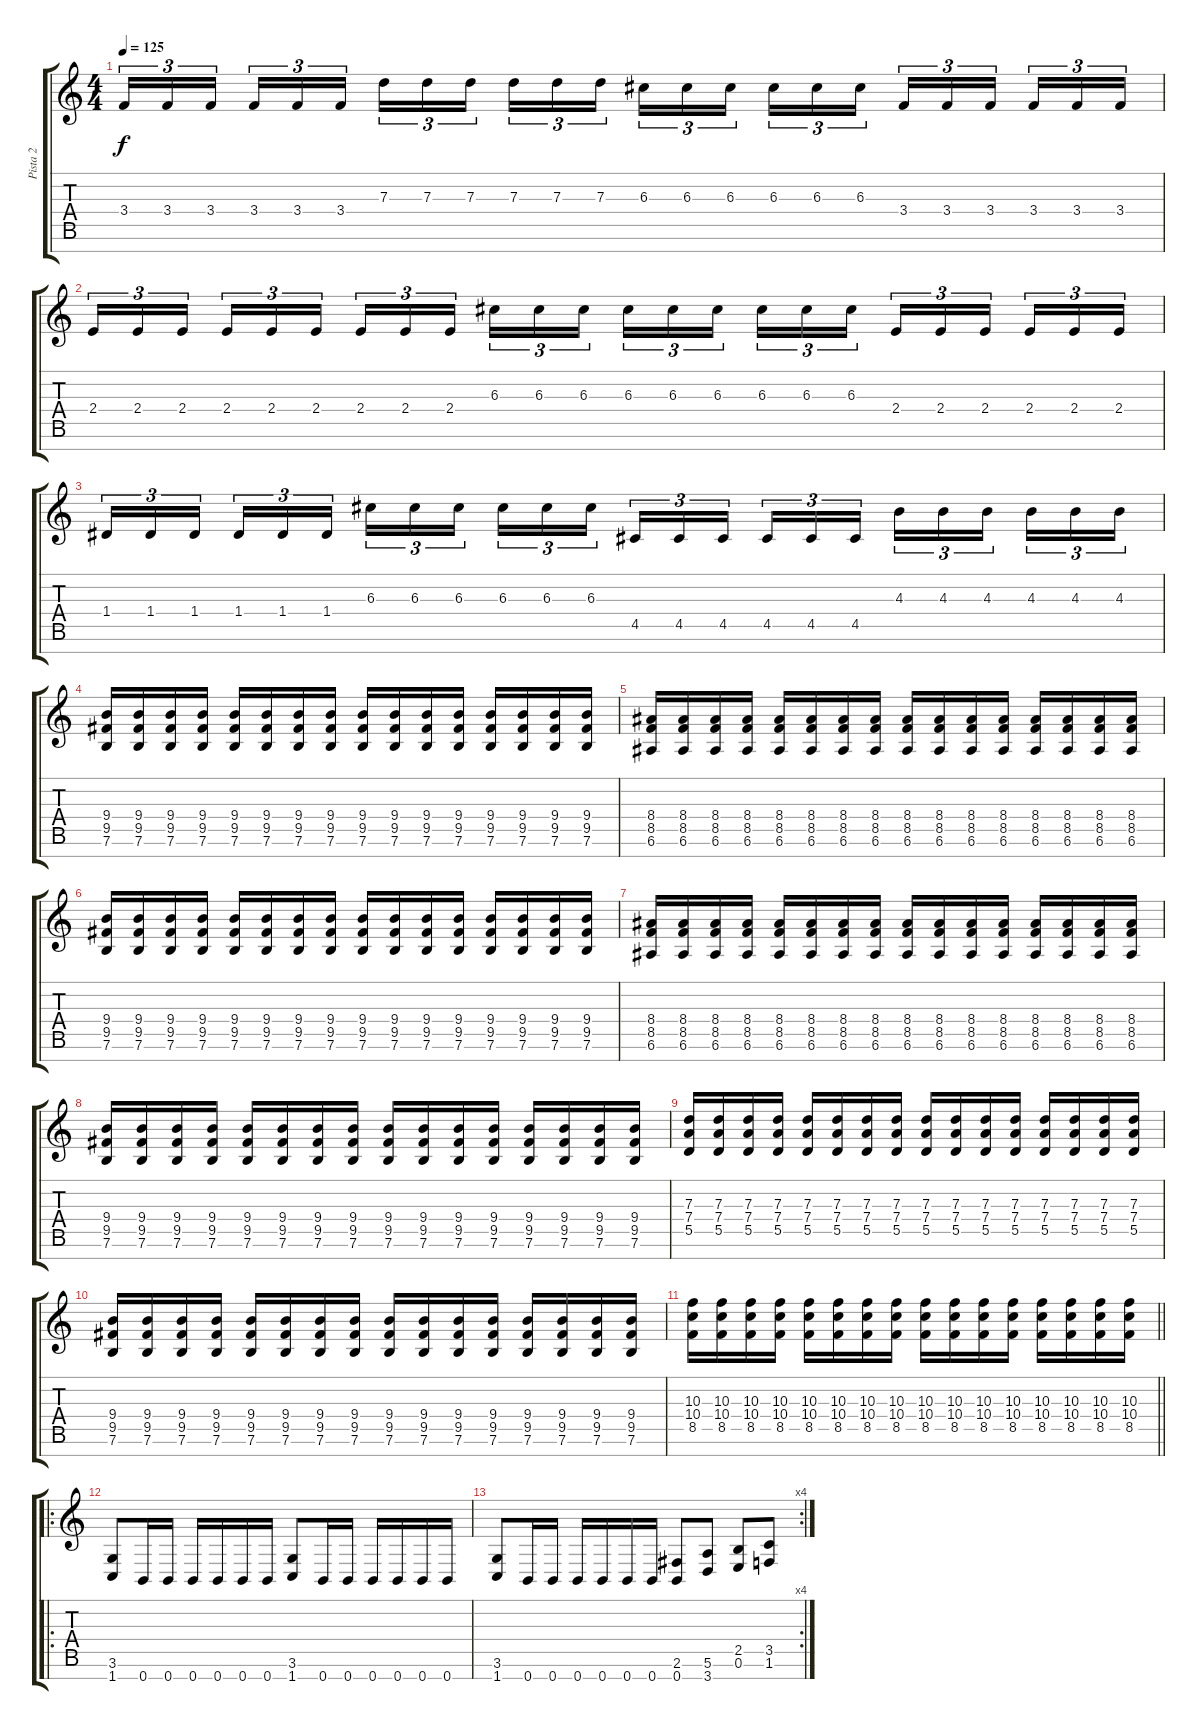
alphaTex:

\track ("Pista 2" "Pista 2") {instrument distortionguitar}
\staff {score tabs}
\tuning (E4 B3 G3 D3 A2 E2 B1) {hide}
\ts (4 4)
\tempo 125
\clef g2
\ks c
3.4.16{tu (3 2) dy f} 3.4.16{tu (3 2)} 3.4.16{tu (3 2) beam splitsecondary} 3.4.16{tu (3 2)} 3.4.16{tu (3 2)} 3.4.16{tu (3 2)} 7.3.16{tu (3 2)} 7.3.16{tu (3 2)} 7.3.16{tu (3 2) beam splitsecondary} 7.3.16{tu (3 2)} 7.3.16{tu (3 2)} 7.3.16{tu (3 2)} 6.3.16{tu (3 2)} 6.3.16{tu (3 2)} 6.3.16{tu (3 2) beam splitsecondary} 6.3.16{tu (3 2)} 6.3.16{tu (3 2)} 6.3.16{tu (3 2)} 3.4.16{tu (3 2)} 3.4.16{tu (3 2)} 3.4.16{tu (3 2) beam splitsecondary} 3.4.16{tu (3 2)} 3.4.16{tu (3 2)} 3.4.16{tu (3 2)} |
2.4.16{tu (3 2)} 2.4.16{tu (3 2)} 2.4.16{tu (3 2) beam splitsecondary} 2.4.16{tu (3 2)} 2.4.16{tu (3 2)} 2.4.16{tu (3 2)} 2.4.16{tu (3 2)} 2.4.16{tu (3 2)} 2.4.16{tu (3 2) beam splitsecondary} 6.3.16{tu (3 2)} 6.3.16{tu (3 2)} 6.3.16{tu (3 2)} 6.3.16{tu (3 2)} 6.3.16{tu (3 2)} 6.3.16{tu (3 2) beam splitsecondary} 6.3.16{tu (3 2)} 6.3.16{tu (3 2)} 6.3.16{tu (3 2)} 2.4.16{tu (3 2)} 2.4.16{tu (3 2)} 2.4.16{tu (3 2) beam splitsecondary} 2.4.16{tu (3 2)} 2.4.16{tu (3 2)} 2.4.16{tu (3 2)} |
1.4.16{tu (3 2)} 1.4.16{tu (3 2)} 1.4.16{tu (3 2) beam splitsecondary} 1.4.16{tu (3 2)} 1.4.16{tu (3 2)} 1.4.16{tu (3 2)} 6.3.16{tu (3 2)} 6.3.16{tu (3 2)} 6.3.16{tu (3 2) beam splitsecondary} 6.3.16{tu (3 2)} 6.3.16{tu (3 2)} 6.3.16{tu (3 2)} 4.5.16{tu (3 2)} 4.5.16{tu (3 2)} 4.5.16{tu (3 2) beam splitsecondary} 4.5.16{tu (3 2)} 4.5.16{tu (3 2)} 4.5.16{tu (3 2)} 4.3.16{tu (3 2)} 4.3.16{tu (3 2)} 4.3.16{tu (3 2) beam splitsecondary} 4.3.16{tu (3 2)} 4.3.16{tu (3 2)} 4.3.16{tu (3 2)} |
(9.4 9.5 7.6).16 (9.4 9.5 7.6).16 (9.4 9.5 7.6).16 (9.4 9.5 7.6).16 (9.4 9.5 7.6).16 (9.4 9.5 7.6).16 (9.4 9.5 7.6).16 (9.4 9.5 7.6).16 (9.4 9.5 7.6).16 (9.4 9.5 7.6).16 (9.4 9.5 7.6).16 (9.4 9.5 7.6).16 (9.4 9.5 7.6).16 (9.4 9.5 7.6).16 (9.4 9.5 7.6).16 (9.4 9.5 7.6).16 |
(8.4 8.5 6.6).16 (8.4 8.5 6.6).16 (8.4 8.5 6.6).16 (8.4 8.5 6.6).16 (8.4 8.5 6.6).16 (8.4 8.5 6.6).16 (8.4 8.5 6.6).16 (8.4 8.5 6.6).16 (8.4 8.5 6.6).16 (8.4 8.5 6.6).16 (8.4 8.5 6.6).16 (8.4 8.5 6.6).16 (8.4 8.5 6.6).16 (8.4 8.5 6.6).16 (8.4 8.5 6.6).16 (8.4 8.5 6.6).16 |
(9.4 9.5 7.6).16 (9.4 9.5 7.6).16 (9.4 9.5 7.6).16 (9.4 9.5 7.6).16 (9.4 9.5 7.6).16 (9.4 9.5 7.6).16 (9.4 9.5 7.6).16 (9.4 9.5 7.6).16 (9.4 9.5 7.6).16 (9.4 9.5 7.6).16 (9.4 9.5 7.6).16 (9.4 9.5 7.6).16 (9.4 9.5 7.6).16 (9.4 9.5 7.6).16 (9.4 9.5 7.6).16 (9.4 9.5 7.6).16 |
(8.4 8.5 6.6).16 (8.4 8.5 6.6).16 (8.4 8.5 6.6).16 (8.4 8.5 6.6).16 (8.4 8.5 6.6).16 (8.4 8.5 6.6).16 (8.4 8.5 6.6).16 (8.4 8.5 6.6).16 (8.4 8.5 6.6).16 (8.4 8.5 6.6).16 (8.4 8.5 6.6).16 (8.4 8.5 6.6).16 (8.4 8.5 6.6).16 (8.4 8.5 6.6).16 (8.4 8.5 6.6).16 (8.4 8.5 6.6).16 |
(9.4 9.5 7.6).16 (9.4 9.5 7.6).16 (9.4 9.5 7.6).16 (9.4 9.5 7.6).16 (9.4 9.5 7.6).16 (9.4 9.5 7.6).16 (9.4 9.5 7.6).16 (9.4 9.5 7.6).16 (9.4 9.5 7.6).16 (9.4 9.5 7.6).16 (9.4 9.5 7.6).16 (9.4 9.5 7.6).16 (9.4 9.5 7.6).16 (9.4 9.5 7.6).16 (9.4 9.5 7.6).16 (9.4 9.5 7.6).16 |
(7.3 7.4 5.5).16 (7.3 7.4 5.5).16 (7.3 7.4 5.5).16 (7.3 7.4 5.5).16 (7.3 7.4 5.5).16 (7.3 7.4 5.5).16 (7.3 7.4 5.5).16 (7.3 7.4 5.5).16 (7.3 7.4 5.5).16 (7.3 7.4 5.5).16 (7.3 7.4 5.5).16 (7.3 7.4 5.5).16 (7.3 7.4 5.5).16 (7.3 7.4 5.5).16 (7.3 7.4 5.5).16 (7.3 7.4 5.5).16 |
(9.4 9.5 7.6).16 (9.4 9.5 7.6).16 (9.4 9.5 7.6).16 (9.4 9.5 7.6).16 (9.4 9.5 7.6).16 (9.4 9.5 7.6).16 (9.4 9.5 7.6).16 (9.4 9.5 7.6).16 (9.4 9.5 7.6).16 (9.4 9.5 7.6).16 (9.4 9.5 7.6).16 (9.4 9.5 7.6).16 (9.4 9.5 7.6).16 (9.4 9.5 7.6).16 (9.4 9.5 7.6).16 (9.4 9.5 7.6).16 |
\barLineRight lightlight
(10.3 10.4 8.5).16 (10.3 10.4 8.5).16 (10.3 10.4 8.5).16 (10.3 10.4 8.5).16 (10.3 10.4 8.5).16 (10.3 10.4 8.5).16 (10.3 10.4 8.5).16 (10.3 10.4 8.5).16 (10.3 10.4 8.5).16 (10.3 10.4 8.5).16 (10.3 10.4 8.5).16 (10.3 10.4 8.5).16 (10.3 10.4 8.5).16 (10.3 10.4 8.5).16 (10.3 10.4 8.5).16 (10.3 10.4 8.5).16 |
\ro
(3.6 1.7).8 0.7.16 0.7.16 0.7.16 0.7.16 0.7.16 0.7.16 (3.6 1.7).8 0.7.16 0.7.16 0.7.16 0.7.16 0.7.16 0.7.16 |
\rc 4
(3.6 1.7).8 0.7.16 0.7.16 0.7.16 0.7.16 0.7.16 0.7.16 (2.6 0.7).8 (5.6 3.7).8 (2.5 0.6).8 (3.5 1.6).8
